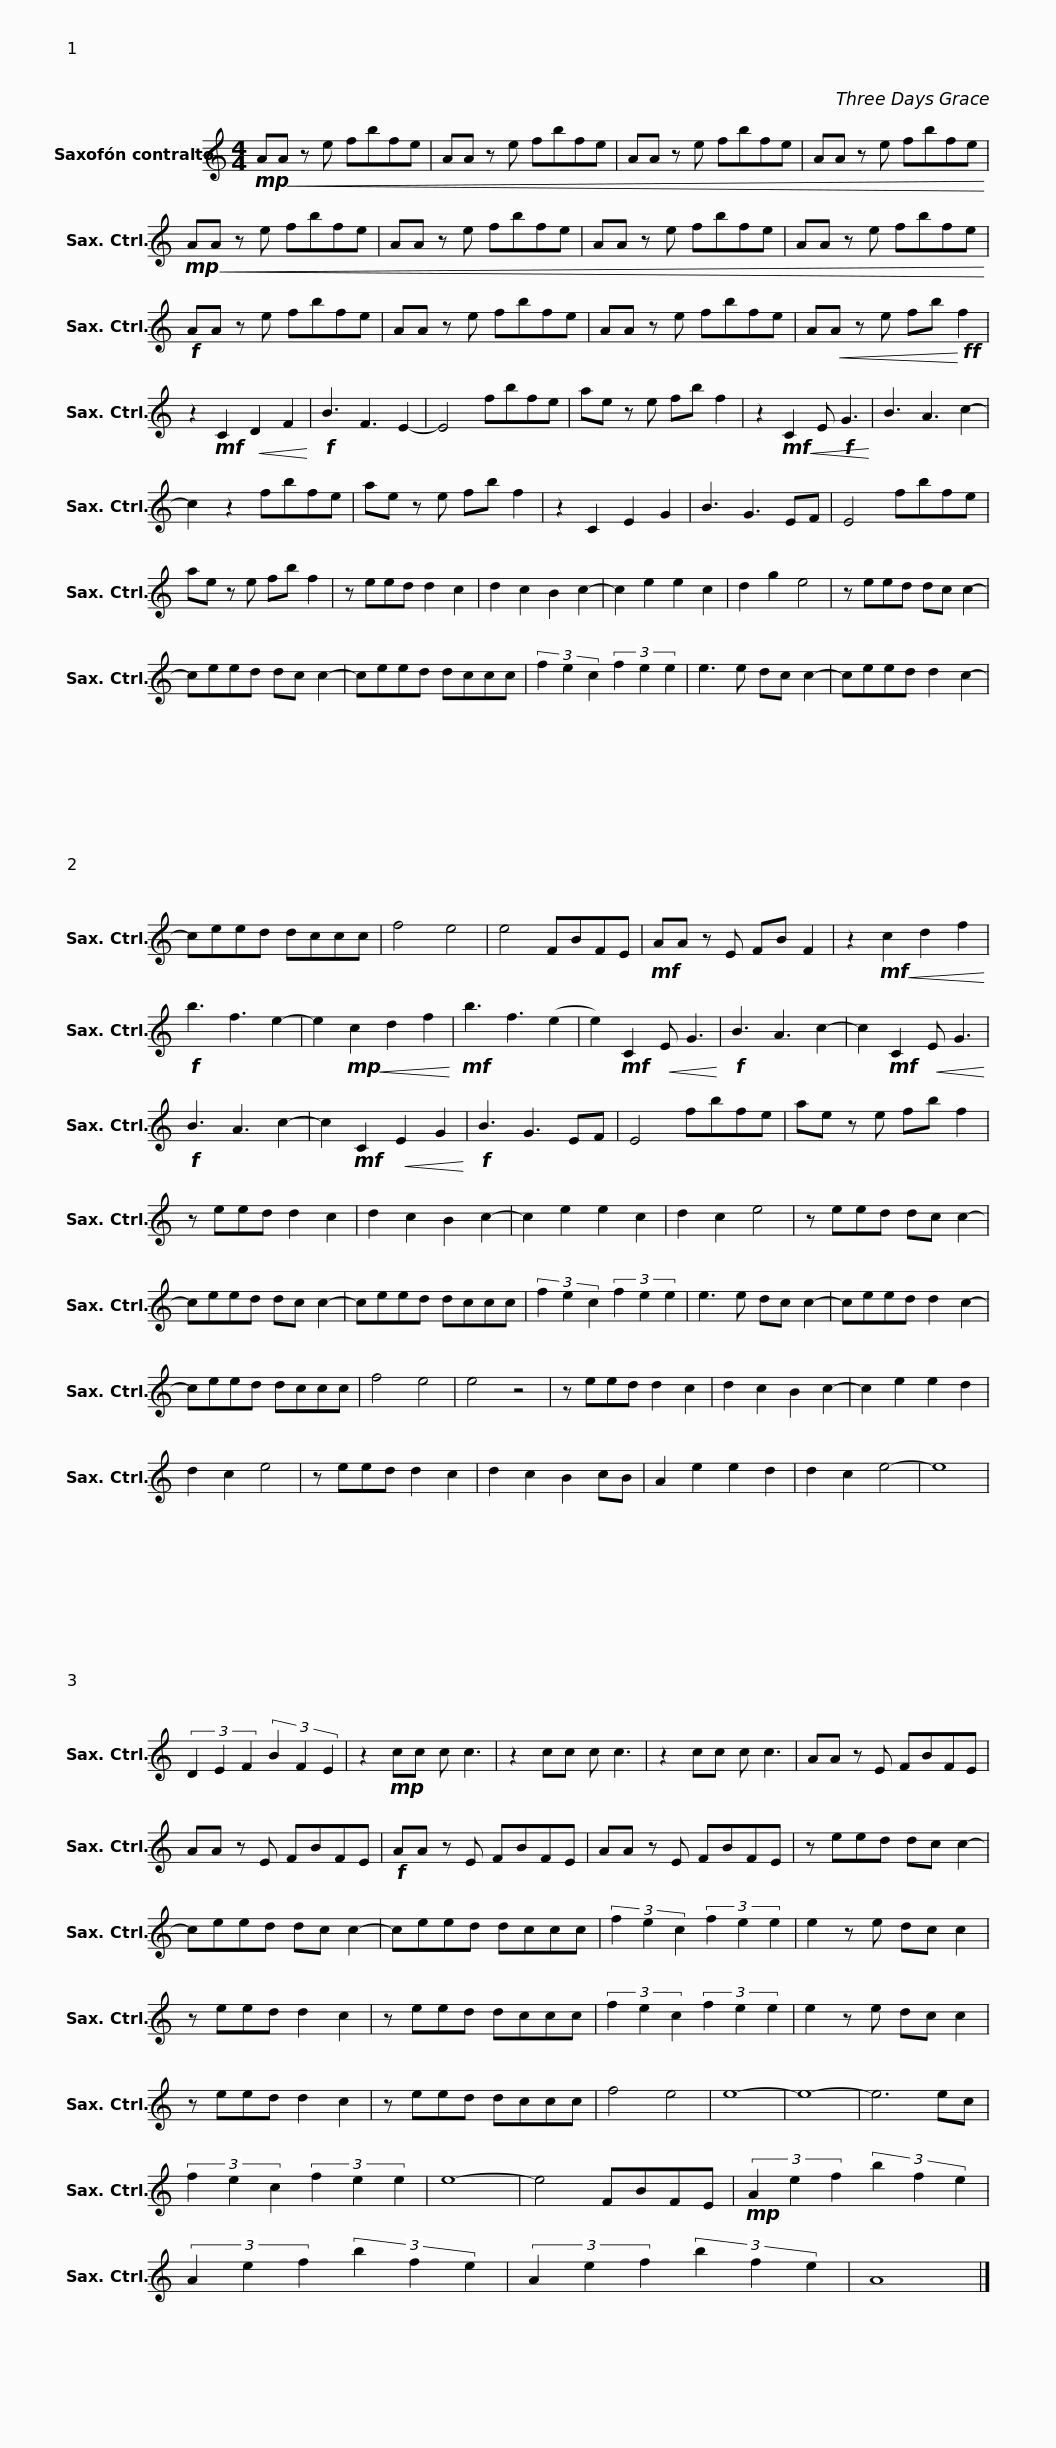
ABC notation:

X:1
L:1/8
M:4/4
I:linebreak $
K:none
V:1 treble transpose=-9
V:1
[K:C]!mp! A!<(!A z e fbfe | AA z e fbfe | AA z e fbfe | AA z e fbfe!<)! |!mp! A!<(!A z e fbfe |$ %5
 AA z e fbfe | AA z e fbfe | AA z e fbfe!<)! |!f! AA z e fbfe | AA z e fbfe | %10
 AA z e fbfe |$ A!<(!A z e fb!<)!!ff! f2 | z2!mf! C2!<(! D2 F2!<)! |!f! B3 F3 E2- | E4 fbfe | %15
 ae z e fb f2 | z2!mf!!<(! C2 E!f! G3!<)! | B3 A3 c2- | c2 z2 fbfe |$ ae z e fb f2 | %20
 z2 C2 E2 G2 | B3 G3 EF | E4 fbfe | ae z e fb f2 | z eed d2 c2 | %25
 d2 c2 B2 c2- | c2 e2 e2 c2 |$ d2 g2 e4 | z eed dc c2- | ceed dc c2- | %30
 ceed dccc | (3f2 e2 c2 (3f2 e2 e2 | e3 e dc c2- | ceed d2 c2- |$ ceed dccc | %35
 f4 e4 | e4 FBFE |!mf! AA z E FB F2 | z2!mf!!<(! c2 d2 f2!<)! |!f! b3 f3 e2- | %40
 e2!mp!!<(! c2 d2 f2!<)! |!mf! b3 f3 (e2 | e2)!mf! C2!<(! E G3!<)! |$!f! B3 A3 c2- | c2!mf! C2!<(! E G3!<)! | %45
!f! B3 A3 c2- | c2!mf! C2!<(! E2 G2!<)! |!f! B3 G3 EF | E4 fbfe | ae z e fb f2 | %50
 z eed d2 c2 | d2 c2 B2 c2- |$ c2 e2 e2 c2 | d2 c2 e4 | z eed dc c2- | %55
 ceed dc c2- | ceed dccc | (3f2 e2 c2 (3f2 e2 e2 | e3 e dc c2- |$ ceed d2 c2- | %60
 ceed dccc | f4 e4 | e4 z4 | z eed d2 c2 | d2 c2 B2 c2- | %65
 c2 e2 e2 d2 | d2 c2 e4 | z eed d2 c2 |$ d2 c2 B2 cB | A2 e2 e2 d2 | %70
 d2 c2 e4- | e8 | (3D2 E2 F2 (3B2 F2 E2 | z2!mp! cc c c3 | z2 cc c c3 | %75
 z2 cc c c3 |$ AA z E FBFE | AA z E FBFE |!f! AA z E FBFE | AA z E FBFE | %80
 z eed dc c2- |$ ceed dc c2- | ceed dccc | (3f2 e2 c2 (3f2 e2 e2 | e2 z e dc c2 | %85
 z eed d2 c2 | z eed dccc | (3f2 e2 c2 (3f2 e2 e2 |$ e2 z e dc c2 | z eed d2 c2 | %90
 z eed dccc | f4 e4 | e8- | e8- | e6 ec | %95
 (3f2 e2 c2 (3f2 e2 e2 | e8- | e4 FBFE |$!mp! (3A2 e2 f2 (3b2 f2 e2 | (3A2 e2 f2 (3b2 f2 e2 | %100
 (3A2 e2 f2 (3b2 f2 e2 | A8 |] %102
